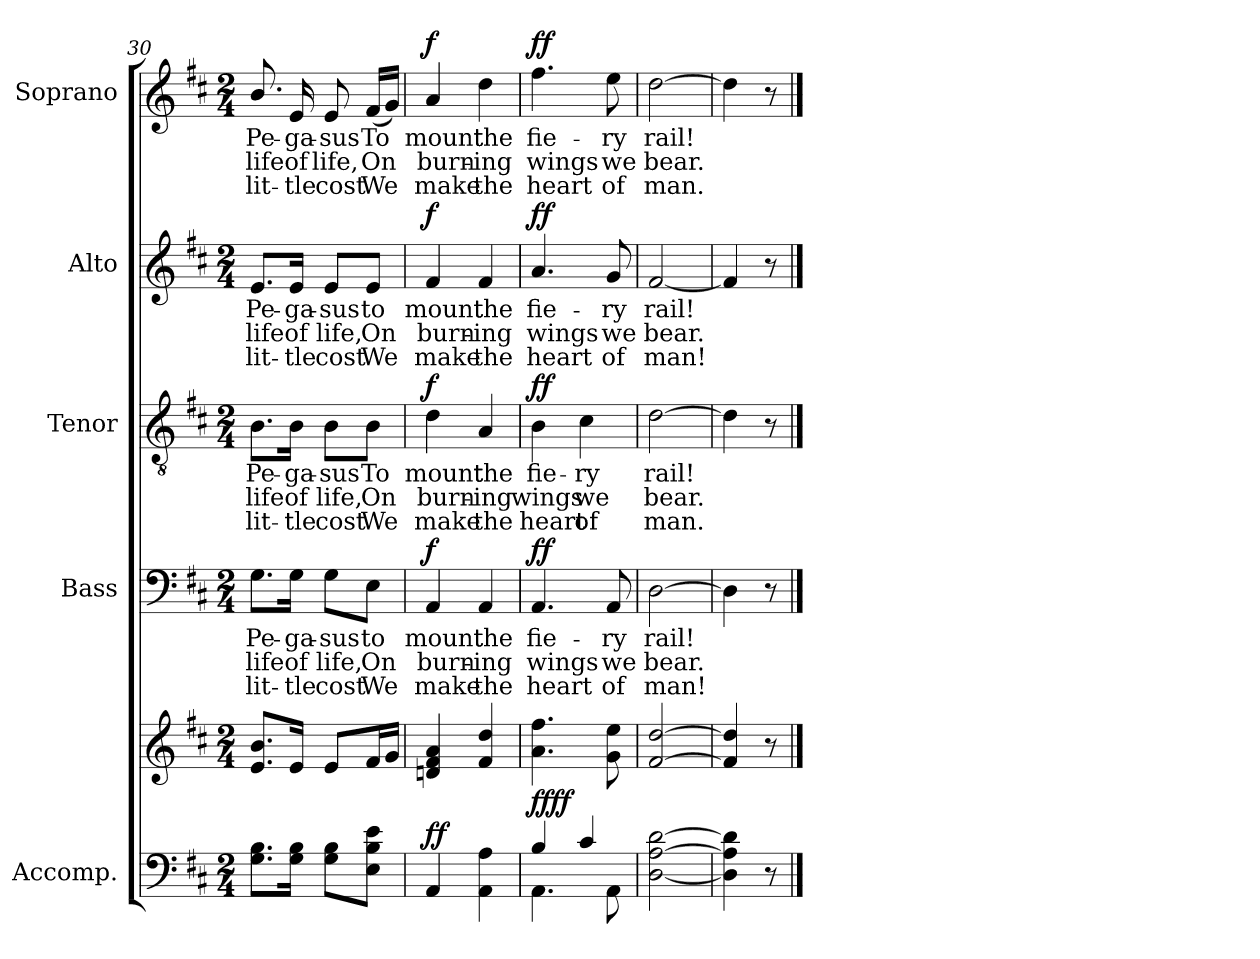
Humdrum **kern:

**kern	**kern	**dynam	**kern	**text	**text	**text	**dynam	**kern	**text	**text	**text	**dynam	**kern	**text	**text	**text	**dynam	**kern	**text	**text	**text	**dynam
*part5	*part5	*part5	*part4	*part4	*part4	*part4	*part4	*part3	*part3	*part3	*part3	*part3	*part2	*part2	*part2	*part2	*part2	*part1	*part1	*part1	*part1	*part1
*staff6	*staff5	*staff5/6	*staff4	*staff4	*staff4	*staff4	*staff4	*staff3	*staff3	*staff3	*staff3	*staff3	*staff2	*staff2	*staff2	*staff2	*staff2	*staff1	*staff1	*staff1	*staff1	*staff1
*I"Accomp.	*	*	*I"Bass	*	*	*	*	*I"Tenor	*	*	*	*	*I"Alto	*	*	*	*	*I"Soprano	*	*	*	*
*	*	*	*I'B	*	*	*	*	*I'T	*	*	*	*	*I'A	*	*	*	*	*I'S	*	*	*	*
*clefF4	*clefG2	*	*clefF4	*	*	*	*	*clefGv2	*	*	*	*	*clefG2	*	*	*	*	*clefG2	*	*	*	*
*k[f#c#]	*k[f#c#]	*	*k[f#c#]	*	*	*	*	*k[f#c#]	*	*	*	*	*k[f#c#]	*	*	*	*	*k[f#c#]	*	*	*	*
*D:	*D:	*	*D:	*	*	*	*	*D:	*	*	*	*	*D:	*	*	*	*	*D:	*	*	*	*
*M2/4	*M2/4	*	*M2/4	*	*	*	*	*M2/4	*	*	*	*	*M2/4	*	*	*	*	*M2/4	*	*	*	*
=30	=30	=30	=30	=30	=30	=30	=30	=30	=30	=30	=30	=30	=30	=30	=30	=30	=30	=30	=30	=30	=30	=30
*	*^	*	*	*	*	*	*	*	*	*	*	*	*	*	*	*	*	*	*	*	*	*
!	!	!LO:N:vis=1	!	!	!LO:LY:b	!LO:LY:b	!LO:LY:b	!	!	!LO:LY:b	!LO:LY:b	!LO:LY:b	!	!	!LO:LY:b	!LO:LY:b	!LO:LY:b	!	!	!LO:LY:b	!LO:LY:b	!LO:LY:b	!
8.G 8.BL	8.e 8.bL	2ryy	.	8.G\L	Pe-	-life	lit-	.	8.B\L	Pe-	-life	lit-	.	8.e/L	Pe-	-life	lit-	.	8.b/	Pe-	-life	lit-	.
!	!	!	!	!	!LO:LY:b	!LO:LY:b	!LO:LY:b	!	!	!LO:LY:b	!LO:LY:b	!LO:LY:b	!	!	!LO:LY:b	!LO:LY:b	!LO:LY:b	!	!	!LO:LY:b	!LO:LY:b	!LO:LY:b	!
16G 16BJ	16eJ	.	.	16G\Jk	-ga-	-of	tle	.	16B\Jk	-ga-	-of	tle	.	16e/Jk	-ga-	-of	tle	.	16e	-ga-	-of	tle	.
!	!	!	!	!	!LO:LY:b	!LO:LY:b	!LO:LY:b	!	!	!LO:LY:b	!LO:LY:b	!LO:LY:b	!	!	!LO:LY:b	!LO:LY:b	!LO:LY:b	!	!	!LO:LY:b	!LO:LY:b	!LO:LY:b	!
8G 8BL	8eL	.	.	8G\L	sus	life,	cost	.	8B\L	sus	life,	cost	.	8e/L	sus	life,	cost	.	8e	sus	life,	cost	.
!	!	!	!	!	!LO:LY:b	!LO:LY:b	!LO:LY:b	!	!	!LO:LY:b	!LO:LY:b	!LO:LY:b	!	!	!LO:LY:b	!LO:LY:b	!LO:LY:b	!	!	!LO:LY:b	!LO:LY:b	!LO:LY:b	!
8E 8B 8eJ	16f#L	.	.	8E\J	to	On	We	.	8B\J	To	On	We	.	8e/J	to	On	We	.	(<16f#LL	To	On	We	.
.	16gJJ	.	.	.	.	.	.	.	.	.	.	.	.	.	.	.	.	.	16gJJ)	.	.	.	.
=31	=31	=31	=31	=31	=31	=31	=31	=31	=31	=31	=31	=31	=31	=31	=31	=31	=31	=31	=31	=31	=31	=31	=31
!	!	!LO:N:vis=1	!LO:DY:a=2	!	!LO:LY:b	!LO:LY:b	!LO:LY:b	!	!	!LO:LY:b	!LO:LY:b	!LO:LY:b	!	!	!LO:LY:b	!LO:LY:b	!LO:LY:b	!	!	!LO:LY:b	!LO:LY:b	!LO:LY:b	!
!	!	!	!LO:DY:n=1:b	!	!	!	!	!LO:DY:b	!	!	!	!	!LO:DY:b	!	!	!	!	!LO:DY:b	!	!	!	!	!LO:DY:b
4AA	4dn 4f# 4a	2ryy	f f	4AA	mount	burn-	-make	f	4d	mount	burn-	-make	f	4f#	mount	burn-	-make	f	4a	mount	burn-	-make	f
!	!	!	!	!	!LO:LY:b	!LO:LY:b	!LO:LY:b	!	!	!LO:LY:b	!LO:LY:b	!LO:LY:b	!	!	!LO:LY:b	!LO:LY:b	!LO:LY:b	!	!	!LO:LY:b	!LO:LY:b	!LO:LY:b	!
4AA 4A	4f# 4dd	.	.	4AA	the	ing	the	.	4A	the	ing	the	.	4f#	the	ing	the	.	4dd	the	ing	the	.
*	*v	*v	*	*	*	*	*	*	*	*	*	*	*	*	*	*	*	*	*	*	*	*	*
=32	=32	=32	=32	=32	=32	=32	=32	=32	=32	=32	=32	=32	=32	=32	=32	=32	=32	=32	=32	=32	=32	=32
*^	*	*	*	*	*	*	*	*	*	*	*	*	*	*	*	*	*	*	*	*	*	*
!	!	!	!LO:DY:a=2	!	!LO:LY:b	!LO:LY:b	!LO:LY:b	!	!	!LO:LY:b	!LO:LY:b	!LO:LY:b	!	!	!LO:LY:b	!LO:LY:b	!LO:LY:b	!	!	!LO:LY:b	!LO:LY:b	!LO:LY:b	!
!	!	!	!LO:DY:n=1:b	!	!	!	!	!LO:DY:b	!	!	!	!	!LO:DY:b	!	!	!	!	!LO:DY:b	!	!	!	!	!LO:DY:b
4B/	4.AA\	4.a 4.ff#	ff ff	4.AA	fie-	-wings	heart	ff	4B	fie-	-wings	heart	ff	4.a	fie-	-wings	heart	ff	4.ff#	fie-	-wings	heart	ff
!	!	!	!	!	!	!	!	!	!	!LO:LY:b	!LO:LY:b	!LO:LY:b	!	!	!	!	!	!	!	!	!	!	!
4c#/	.	.	.	.	.	.	.	.	4c#	ry	we	of	.	.	.	.	.	.	.	.	.	.	.
!	!	!	!	!	!LO:LY:b	!LO:LY:b	!LO:LY:b	!	!	!	!	!	!	!	!LO:LY:b	!LO:LY:b	!LO:LY:b	!	!	!LO:LY:b	!LO:LY:b	!LO:LY:b	!
.	8AA\	8g 8ee	.	8AA	ry	we	of	.	.	.	.	.	.	8g	ry	we	of	.	8ee	ry	we	of	.
=33	=33	=33	=33	=33	=33	=33	=33	=33	=33	=33	=33	=33	=33	=33	=33	=33	=33	=33	=33	=33	=33	=33	=33
*	*	*^	*	*	*	*	*	*	*	*	*	*	*	*	*	*	*	*	*	*	*	*	*
!	!	!	!LO:N:vis=1	!	!	!LO:LY:b	!LO:LY:b	!LO:LY:b	!	!	!LO:LY:b	!LO:LY:b	!LO:LY:b	!	!	!LO:LY:b	!LO:LY:b	!LO:LY:b	!	!	!LO:LY:b	!LO:LY:b	!LO:LY:b	!
*v	*v	*	*	*	*	*	*	*	*	*	*	*	*	*	*	*	*	*	*	*	*	*	*	*
[2D [2A [2d	[2f# [2dd	2ryy	.	[2D	rail!	bear.	man!	.	[2d	rail!	bear.	man.	.	[2f#	rail!	bear.	man!	.	[2dd	rail!	bear.	man.	.
=34	=34	=34	=34	=34	=34	=34	=34	=34	=34	=34	=34	=34	=34	=34	=34	=34	=34	=34	=34	=34	=34	=34	=34
4D] 4A] 4d]	4f#] 4dd]	4.ryy	.	4D]	.	.	.	.	4d]	.	.	.	.	4f#]	.	.	.	.	4dd]	.	.	.	.
8r	8r	.	.	8r	.	.	.	.	8r	.	.	.	.	8r	.	.	.	.	8r	.	.	.	.
*	*v	*v	*	*	*	*	*	*	*	*	*	*	*	*	*	*	*	*	*	*	*	*	*
==	==	==	==	==	==	==	==	==	==	==	==	==	==	==	==	==	==	==	==	==	==	==
*-	*-	*-	*-	*-	*-	*-	*-	*-	*-	*-	*-	*-	*-	*-	*-	*-	*-	*-	*-	*-	*-	*-
